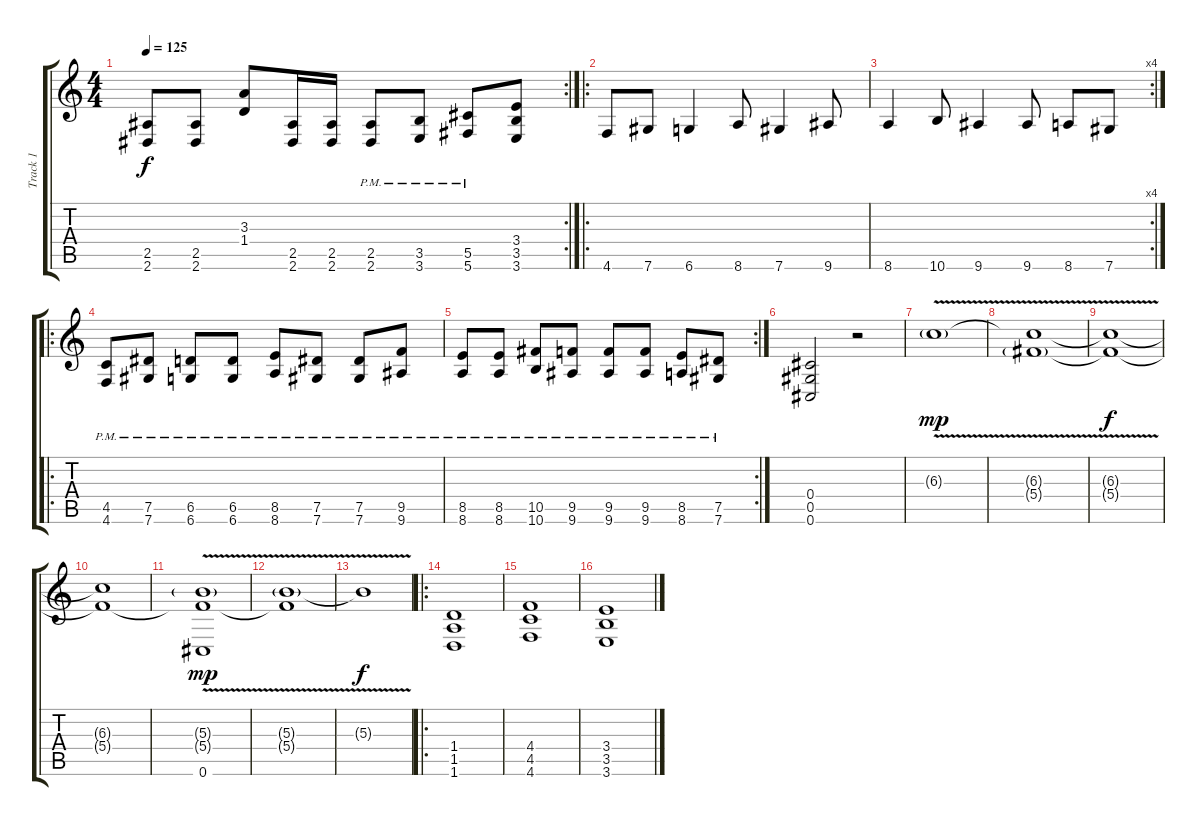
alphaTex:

\track ("Track 1" "Track 1") {instrument distortionguitar}
\staff {score tabs}
\tuning (Eb4 Bb3 Gb3 Db3 Ab2 Db2) {hide}
\rc 2
\ts (4 4)
\tempo 125
\clef g2
\ks c
(2.5 2.6).8{dy f} (2.5 2.6).8 (3.3 1.4).8 (2.5 2.6).16 (2.5 2.6).16 (2.5{pm} 2.6{pm}).8 (3.5{pm} 3.6{pm}).8 (5.5{pm} 5.6{pm}).8 (3.4 3.5 3.6).8 |
\ro
4.6.8 7.6.8 6.6.4 8.6.8 7.6.4 9.6.8 |
\rc 4
8.6.4 10.6.8 9.6.4 9.6.8 8.6.8 7.6.8 |
\ro
(4.5{pm} 4.6{pm}).8 (7.5{pm} 7.6{pm}).8 (6.5{pm} 6.6{pm}).8 (6.5{pm} 6.6{pm}).8 (8.5{pm} 8.6{pm}).8 (7.5{pm} 7.6{pm}).8 (7.5{pm} 7.6{pm}).8 (9.5{pm} 9.6{pm}).8 |
\rc 2
(8.5{pm} 8.6{pm}).8 (8.5{pm} 8.6{pm}).8 (10.5{pm} 10.6{pm}).8 (9.5{pm} 9.6{pm}).8 (9.5{pm} 9.6{pm}).8 (9.5{pm} 9.6{pm}).8 (8.5{pm} 8.6{pm}).8 (7.5{pm} 7.6{pm}).8 |
(0.4 0.5 0.6).2 r.2 |
6.3{v g}.1{dy mp} |
(6.3{t} 5.4{v g}).1 |
(6.3{t} 5.4{t}).1{dy f} |
(6.3{t} 5.4{t}).1 |
(5.3{v g} 5.4{t} 0.6).1{dy mp} |
(5.3{v g} 5.4{t}).1 |
5.3{t}.1{dy f} |
\ro
(1.4 1.5 1.6).1 |
(4.4 4.5 4.6).1 |
(3.4 3.5 3.6).1
